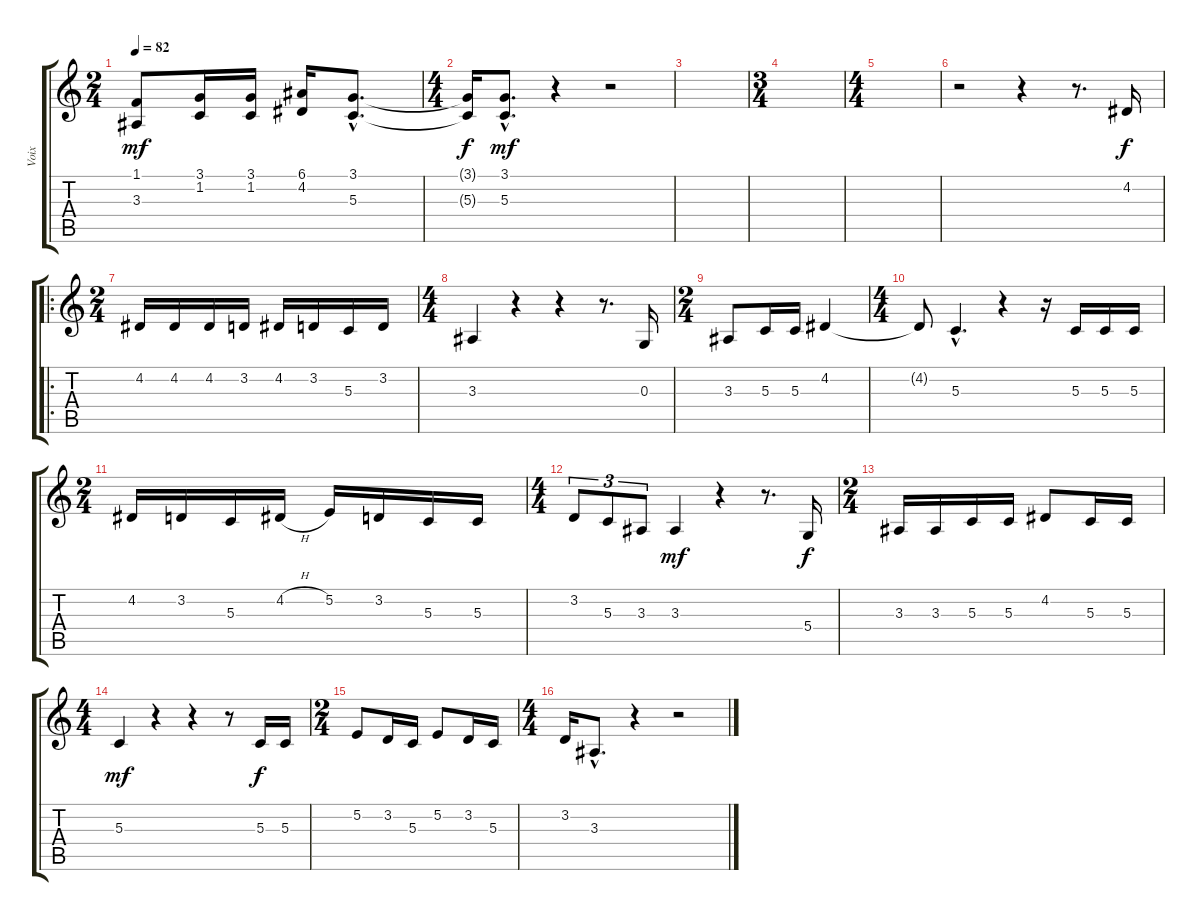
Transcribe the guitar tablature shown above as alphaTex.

\track ("Voix" "Voix") {instrument accordion}
\staff {score tabs}
\tuning (E4 B3 G3 D3 A2 E2) {hide}
\ts (2 4)
\tempo 82
\clef g2
\ks c
(1.1 3.3).8{dy mf} (3.1 1.2).16 (3.1 1.2).16 (6.1 4.2).16 (3.1{hac} 5.3{hac}).8{d} |
\ts (4 4)
(3.1{t} 5.3{t}).16{dy f} (3.1{hac} 5.3{hac}).8{d dy mf} r.4 r.2 |
|
\ts (3 4)
|
\ts (4 4)
|
r.2 r.4 r.8{d} 4.2.16{dy f} |
\ro
\ts (2 4)
4.2.16 4.2.16 4.2.16 3.2.16 4.2.16 3.2.16 5.3.16 3.2.16 |
\ts (4 4)
3.3.4 r.4 r.4 r.8{d} 0.3.16 |
\ts (2 4)
3.3.8 5.3.16 5.3.16 4.2.4 |
\ts (4 4)
4.2{t}.8 5.3{hac}.4{d} r.4 r.16 5.3.16 5.3.16 5.3.16 |
\ts (2 4)
4.2.16 3.2.16 5.3.16 4.2{h}.16 5.2.16 3.2.16 5.3.16 5.3.16 |
\ts (4 4)
3.2.8{tu (3 2)} 5.3.8{tu (3 2)} 3.3.8{tu (3 2)} 3.3.4{dy mf} r.4 r.8{d} 5.4.16{dy f} |
\ts (2 4)
3.3.16 3.3.16 5.3.16 5.3.16 4.2.8 5.3.16 5.3.16 |
\ts (4 4)
5.3.4{dy mf} r.4 r.4 r.8 5.3.16{dy f} 5.3.16 |
\ts (2 4)
5.2.8 3.2.16 5.3.16 5.2.8 3.2.16 5.3.16 |
\ts (4 4)
3.2.16 3.3{hac}.8{d} r.4 r.2
